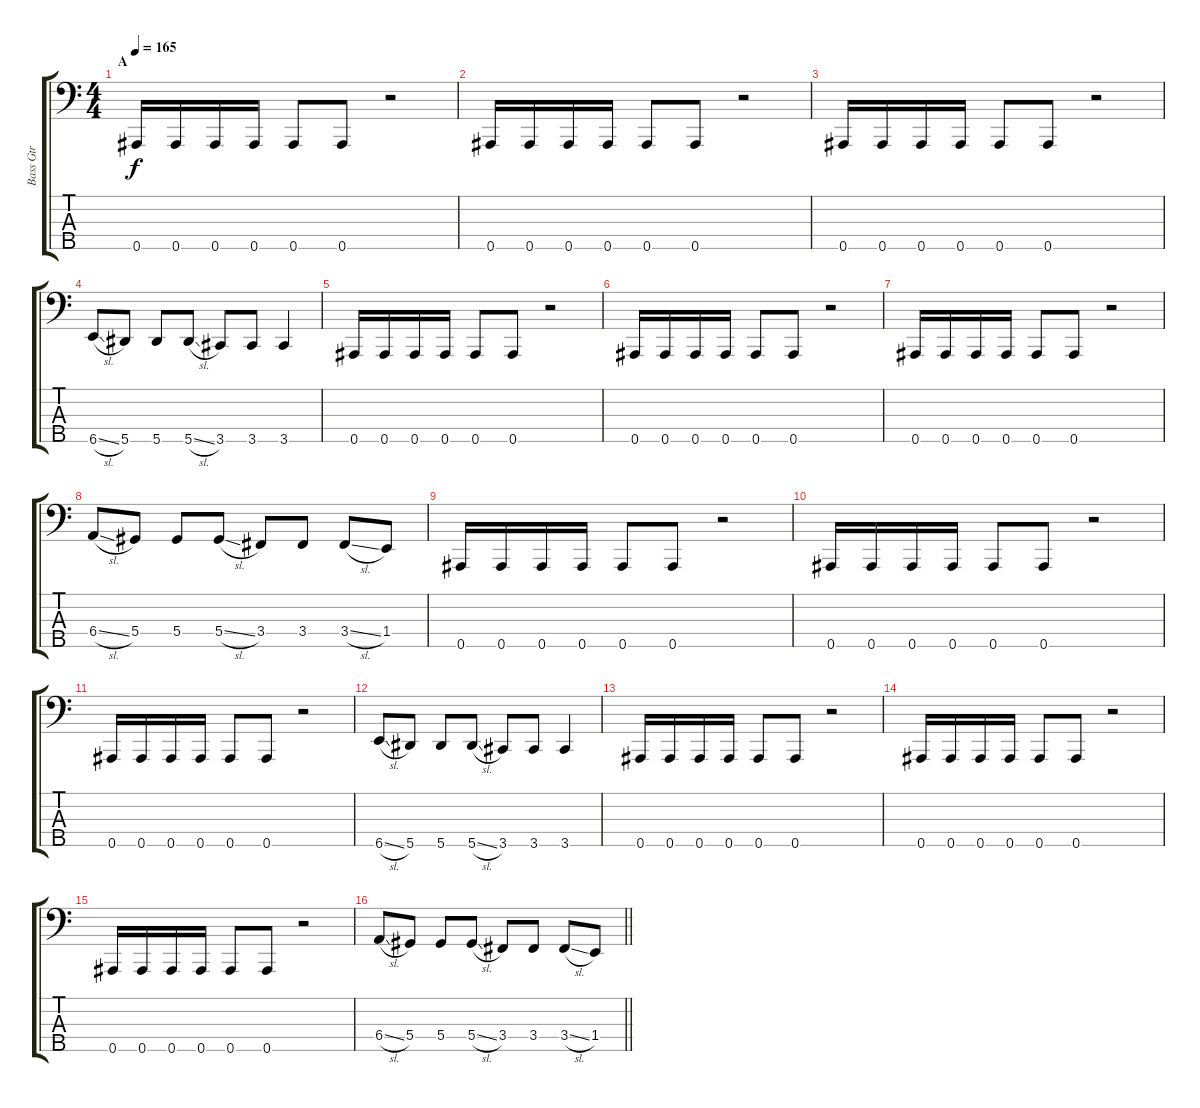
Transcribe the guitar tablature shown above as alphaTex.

\track ("Bass Gtr" "Bass Gtr") {instrument electricbassfinger}
\staff {score tabs}
\tuning (Gb2 Db2 Ab1 Eb1 Bb0) {hide}
\ts (4 4)
\section ("" "A")
\tempo 165
\clef f4
\ks c
0.5.16{dy f} 0.5.16 0.5.16 0.5.16 0.5.8 0.5.8 r.2 |
0.5.16 0.5.16 0.5.16 0.5.16 0.5.8 0.5.8 r.2 |
0.5.16 0.5.16 0.5.16 0.5.16 0.5.8 0.5.8 r.2 |
6.5{sl}.8 5.5.8 5.5.8 5.5{sl}.8 3.5.8 3.5.8 3.5.4 |
0.5.16 0.5.16 0.5.16 0.5.16 0.5.8 0.5.8 r.2 |
0.5.16 0.5.16 0.5.16 0.5.16 0.5.8 0.5.8 r.2 |
0.5.16 0.5.16 0.5.16 0.5.16 0.5.8 0.5.8 r.2 |
6.4{sl}.8 5.4.8 5.4.8 5.4{sl}.8 3.4.8 3.4.8 3.4{sl}.8 1.4.8 |
0.5.16 0.5.16 0.5.16 0.5.16 0.5.8 0.5.8 r.2 |
0.5.16 0.5.16 0.5.16 0.5.16 0.5.8 0.5.8 r.2 |
0.5.16 0.5.16 0.5.16 0.5.16 0.5.8 0.5.8 r.2 |
6.5{sl}.8 5.5.8 5.5.8 5.5{sl}.8 3.5.8 3.5.8 3.5.4 |
0.5.16 0.5.16 0.5.16 0.5.16 0.5.8 0.5.8 r.2 |
0.5.16 0.5.16 0.5.16 0.5.16 0.5.8 0.5.8 r.2 |
0.5.16 0.5.16 0.5.16 0.5.16 0.5.8 0.5.8 r.2 |
\barLineRight lightlight
6.4{sl}.8 5.4.8 5.4.8 5.4{sl}.8 3.4.8 3.4.8 3.4{sl}.8 1.4.8
